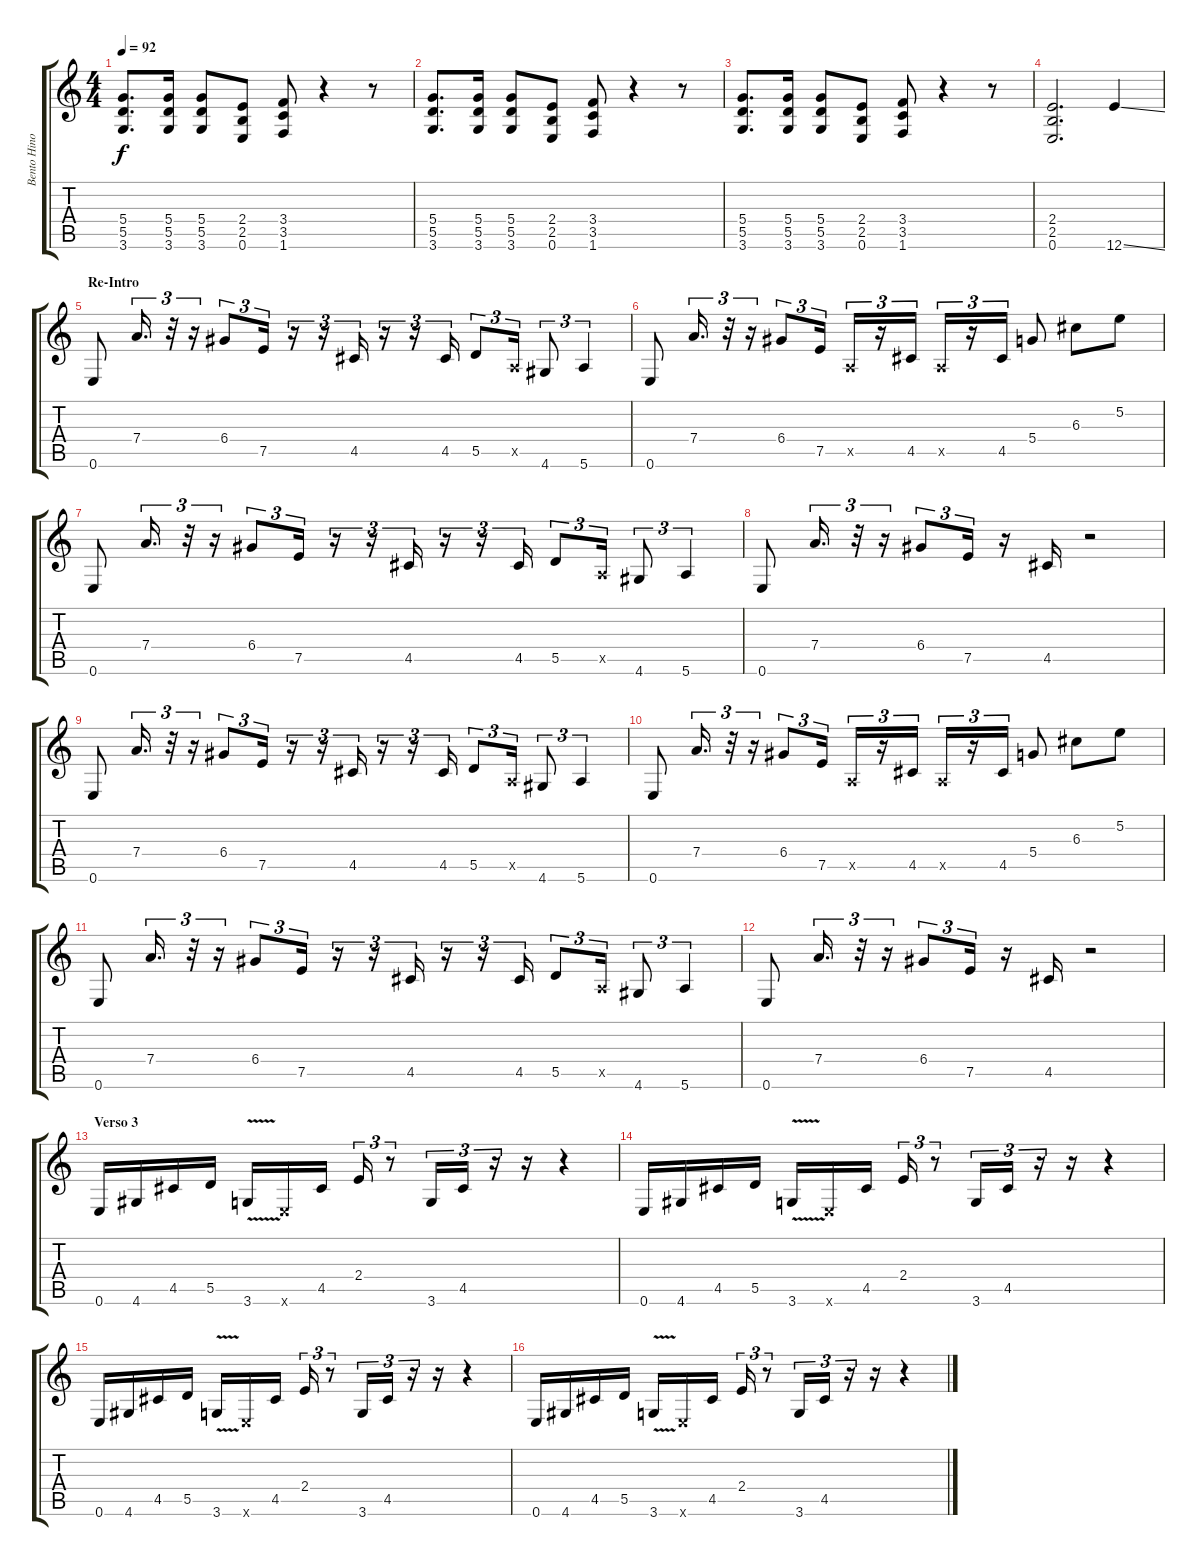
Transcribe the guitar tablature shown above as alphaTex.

\track ("Bento Hinoto" "Bento Hino") {instrument overdrivenguitar}
\staff {score tabs}
\tuning (E4 B3 G3 D3 A2 E2) {hide}
\ts (4 4)
\tempo 92
\clef g2
\ks c
(5.4 5.5 3.6).8{d dy f} (5.4 5.5 3.6).16 (5.4 5.5 3.6).8 (2.4 2.5 0.6).8 (3.4 3.5 1.6).8 r.4 r.8 |
(5.4 5.5 3.6).8{d} (5.4 5.5 3.6).16 (5.4 5.5 3.6).8 (2.4 2.5 0.6).8 (3.4 3.5 1.6).8 r.4 r.8 |
(5.4 5.5 3.6).8{d} (5.4 5.5 3.6).16 (5.4 5.5 3.6).8 (2.4 2.5 0.6).8 (3.4 3.5 1.6).8 r.4 r.8 |
(2.4 2.5 0.6).2{d} 12.6{ss}.4 |
\section ("" "Re-Intro")
0.6.8 7.4.16{d tu (3 2)} r.32{tu (3 2)} r.16{tu (3 2)} 6.4.8{tu (3 2)} 7.5.16{tu (3 2)} r.16{tu (3 2)} r.16{tu (3 2)} 4.5.16{tu (3 2)} r.16{tu (3 2)} r.16{tu (3 2)} 4.5.16{tu (3 2)} 5.5.8{tu (3 2)} 0.5{x}.16{tu (3 2)} 4.6.8{tu (3 2)} 5.6.4{tu (3 2)} |
0.6.8 7.4.16{d tu (3 2)} r.32{tu (3 2)} r.16{tu (3 2)} 6.4.8{tu (3 2)} 7.5.16{tu (3 2)} 0.5{x}.16{tu (3 2)} r.16{tu (3 2)} 4.5.16{tu (3 2)} 0.5{x}.16{tu (3 2)} r.16{tu (3 2)} 4.5.16{tu (3 2)} 5.4.8 6.3.8 5.2.8 |
0.6.8 7.4.16{d tu (3 2)} r.32{tu (3 2)} r.16{tu (3 2)} 6.4.8{tu (3 2)} 7.5.16{tu (3 2)} r.16{tu (3 2)} r.16{tu (3 2)} 4.5.16{tu (3 2)} r.16{tu (3 2)} r.16{tu (3 2)} 4.5.16{tu (3 2)} 5.5.8{tu (3 2)} 0.5{x}.16{tu (3 2)} 4.6.8{tu (3 2)} 5.6.4{tu (3 2)} |
0.6.8 7.4.16{d tu (3 2)} r.32{tu (3 2)} r.16{tu (3 2)} 6.4.8{tu (3 2)} 7.5.16{tu (3 2)} r.16 4.5.16 r.2 |
0.6.8 7.4.16{d tu (3 2)} r.32{tu (3 2)} r.16{tu (3 2)} 6.4.8{tu (3 2)} 7.5.16{tu (3 2)} r.16{tu (3 2)} r.16{tu (3 2)} 4.5.16{tu (3 2)} r.16{tu (3 2)} r.16{tu (3 2)} 4.5.16{tu (3 2)} 5.5.8{tu (3 2)} 0.5{x}.16{tu (3 2)} 4.6.8{tu (3 2)} 5.6.4{tu (3 2)} |
0.6.8 7.4.16{d tu (3 2)} r.32{tu (3 2)} r.16{tu (3 2)} 6.4.8{tu (3 2)} 7.5.16{tu (3 2)} 0.5{x}.16{tu (3 2)} r.16{tu (3 2)} 4.5.16{tu (3 2)} 0.5{x}.16{tu (3 2)} r.16{tu (3 2)} 4.5.16{tu (3 2)} 5.4.8 6.3.8 5.2.8 |
0.6.8 7.4.16{d tu (3 2)} r.32{tu (3 2)} r.16{tu (3 2)} 6.4.8{tu (3 2)} 7.5.16{tu (3 2)} r.16{tu (3 2)} r.16{tu (3 2)} 4.5.16{tu (3 2)} r.16{tu (3 2)} r.16{tu (3 2)} 4.5.16{tu (3 2)} 5.5.8{tu (3 2)} 0.5{x}.16{tu (3 2)} 4.6.8{tu (3 2)} 5.6.4{tu (3 2)} |
0.6.8 7.4.16{d tu (3 2)} r.32{tu (3 2)} r.16{tu (3 2)} 6.4.8{tu (3 2)} 7.5.16{tu (3 2)} r.16 4.5.16 r.2 |
\section ("" "Verso 3")
0.6.16 4.6.16 4.5.16 5.5.16 3.6{v}.16 0.6{x}.16 4.5.16 2.4.16{tu (3 2)} r.8{tu (3 2)} 3.6.16{tu (3 2)} 4.5.16{tu (3 2)} r.16{tu (3 2)} r.16 r.4 |
0.6.16 4.6.16 4.5.16 5.5.16 3.6{v}.16 0.6{x}.16 4.5.16 2.4.16{tu (3 2)} r.8{tu (3 2)} 3.6.16{tu (3 2)} 4.5.16{tu (3 2)} r.16{tu (3 2)} r.16 r.4 |
0.6.16 4.6.16 4.5.16 5.5.16 3.6{v}.16 0.6{x}.16 4.5.16 2.4.16{tu (3 2)} r.8{tu (3 2)} 3.6.16{tu (3 2)} 4.5.16{tu (3 2)} r.16{tu (3 2)} r.16 r.4 |
0.6.16 4.6.16 4.5.16 5.5.16 3.6{v}.16 0.6{x}.16 4.5.16 2.4.16{tu (3 2)} r.8{tu (3 2)} 3.6.16{tu (3 2)} 4.5.16{tu (3 2)} r.16{tu (3 2)} r.16 r.4
